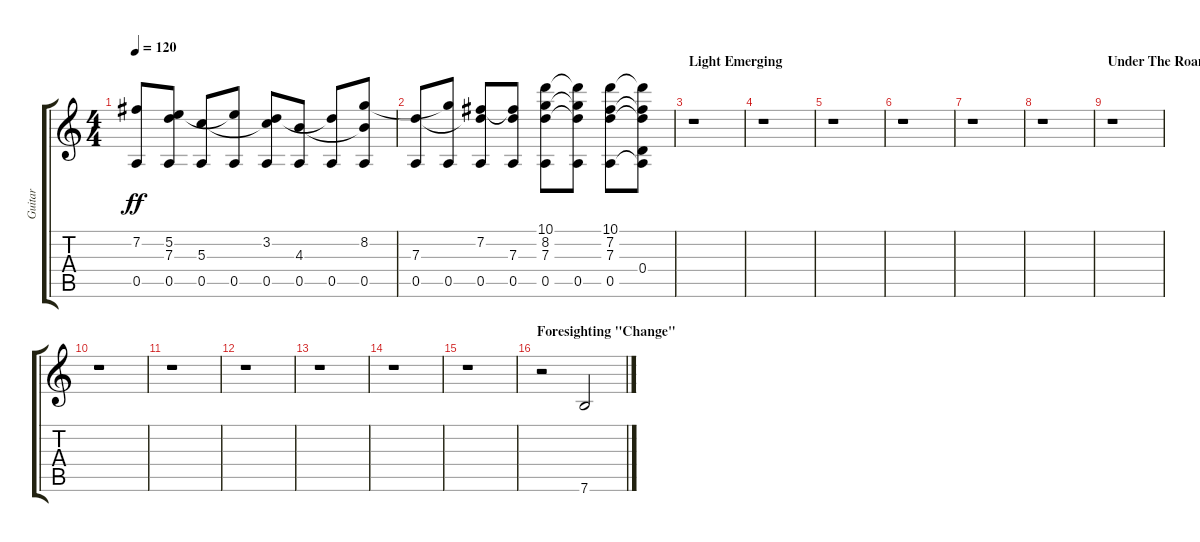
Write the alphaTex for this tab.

\track ("Guitar" "Guitar") {instrument acousticguitarnylon}
\staff {score tabs}
\tuning (E4 B3 G3 D3 A2 E2) {hide}
\ts (4 4)
\tempo 120
\clef g2
\ks c
(7.2{t} 0.5).8{dy ff} (5.2 7.3{t} 0.5).8 (5.3 0.5).8 (5.2{t} 0.5).8 (3.2 5.3{t} 0.5).8 (4.3 0.5).8 (3.2{t} 0.5).8 (8.2 4.3{t} 0.5).8 |
(7.3 0.5).8 (8.2{t} 0.5).8 (7.2 7.3{t} 0.5).8 (7.2{t} 7.3 0.5).8 (10.1 8.2 7.3 0.5).8 (10.1{t} 8.2{t} 7.3{t} 0.5).8 (10.1 7.2 7.3 0.5).8 (10.1{t} 7.2{t} 7.3{t} 0.4 0.5{t}).8 |
\section ("" "Light Emerging")
r.1 |
r.1 |
r.1 |
r.1 |
r.1 |
r.1 |
\section ("" "Under The Roaring Sea")
r.1 |
r.1 |
r.1 |
r.1 |
r.1 |
r.1 |
r.1 |
\section ("" "Foresighting \"Change\"")
r.2 7.6.2
